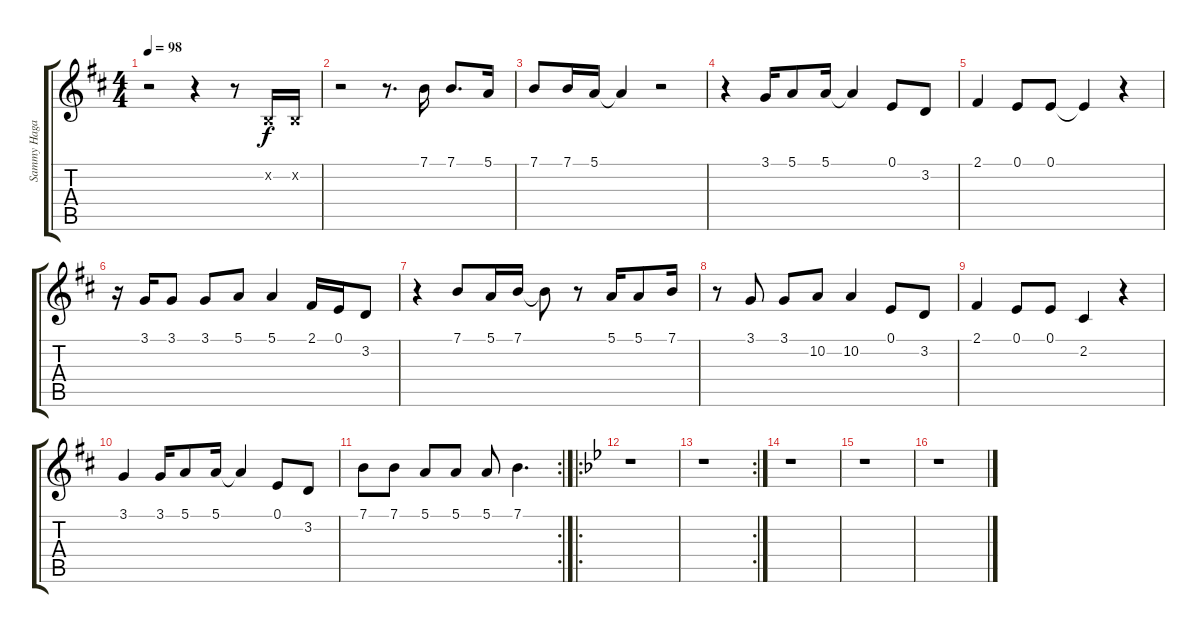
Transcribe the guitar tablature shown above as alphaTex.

\track ("Sammy Hagar" "Sammy Haga") {instrument trumpet}
\staff {score tabs}
\tuning (E4 B3 G3 D3 A2 E2) {hide}
\ts (4 4)
\tempo 98
\clef g2
\ks bminor
r.2{dy f} r.4 r.8 0.2{x}.16 0.2{x}.16 |
r.2 r.8{d} 7.1.16 7.1.8{d} 5.1.16 |
7.1.8 7.1.16 5.1.16 5.1{t}.4 r.2 |
r.4 3.1.16 5.1.8 5.1.16 5.1{t}.4 0.1.8 3.2.8 |
2.1.4 0.1.8 0.1.8 0.1{t}.4 r.4 |
r.16 3.1.16 3.1.8 3.1.8 5.1.8 5.1.4 2.1.16 0.1.16 3.2.8 |
r.4 7.1.8 5.1.16 7.1.16 7.1{t}.8 r.8 5.1.16 5.1.8 7.1.16 |
r.8 3.1.8 3.1.8 10.2.8 10.2.4 0.1.8 3.2.8 |
2.1.4 0.1.8 0.1.8 2.2.4 r.4 |
3.1.4 3.1.16 5.1.8 5.1.16 5.1{t}.4 0.1.8 3.2.8 |
\rc 2
7.1.8 7.1.8 5.1.8 5.1.8 5.1.8 7.1.4{d} |
\ro
\ks gminor
r.1 |
\rc 2
r.1 |
r.1 |
r.1 |
r.1
